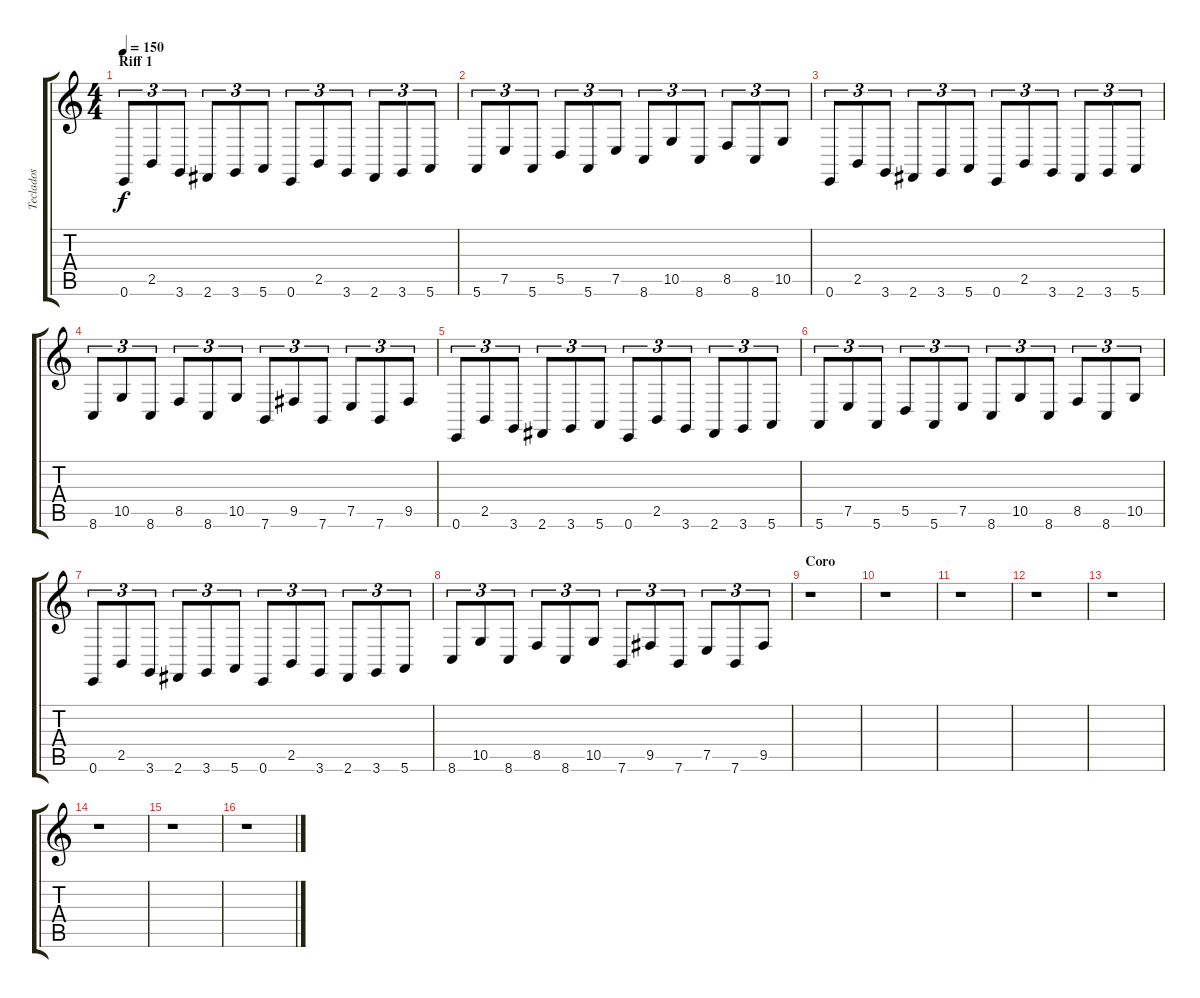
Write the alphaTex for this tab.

\track ("Teclados" "Teclados") {instrument acousticgrandpiano}
\staff {score tabs}
\tuning (E4 B3 G3 D3 A2 E2) {hide}
\ts (4 4)
\section ("" "Riff 1")
\tempo 150
\clef g2
\ks c
0.6.8{tu (3 2) dy f} 2.5.8{tu (3 2)} 3.6.8{tu (3 2)} 2.6.8{tu (3 2)} 3.6.8{tu (3 2)} 5.6.8{tu (3 2)} 0.6.8{tu (3 2)} 2.5.8{tu (3 2)} 3.6.8{tu (3 2)} 2.6.8{tu (3 2)} 3.6.8{tu (3 2)} 5.6.8{tu (3 2)} |
5.6.8{tu (3 2)} 7.5.8{tu (3 2)} 5.6.8{tu (3 2)} 5.5.8{tu (3 2)} 5.6.8{tu (3 2)} 7.5.8{tu (3 2)} 8.6.8{tu (3 2)} 10.5.8{tu (3 2)} 8.6.8{tu (3 2)} 8.5.8{tu (3 2)} 8.6.8{tu (3 2)} 10.5.8{tu (3 2)} |
0.6.8{tu (3 2)} 2.5.8{tu (3 2)} 3.6.8{tu (3 2)} 2.6.8{tu (3 2)} 3.6.8{tu (3 2)} 5.6.8{tu (3 2)} 0.6.8{tu (3 2)} 2.5.8{tu (3 2)} 3.6.8{tu (3 2)} 2.6.8{tu (3 2)} 3.6.8{tu (3 2)} 5.6.8{tu (3 2)} |
8.6.8{tu (3 2)} 10.5.8{tu (3 2)} 8.6.8{tu (3 2)} 8.5.8{tu (3 2)} 8.6.8{tu (3 2)} 10.5.8{tu (3 2)} 7.6.8{tu (3 2)} 9.5.8{tu (3 2)} 7.6.8{tu (3 2)} 7.5.8{tu (3 2)} 7.6.8{tu (3 2)} 9.5.8{tu (3 2)} |
0.6.8{tu (3 2)} 2.5.8{tu (3 2)} 3.6.8{tu (3 2)} 2.6.8{tu (3 2)} 3.6.8{tu (3 2)} 5.6.8{tu (3 2)} 0.6.8{tu (3 2)} 2.5.8{tu (3 2)} 3.6.8{tu (3 2)} 2.6.8{tu (3 2)} 3.6.8{tu (3 2)} 5.6.8{tu (3 2)} |
5.6.8{tu (3 2)} 7.5.8{tu (3 2)} 5.6.8{tu (3 2)} 5.5.8{tu (3 2)} 5.6.8{tu (3 2)} 7.5.8{tu (3 2)} 8.6.8{tu (3 2)} 10.5.8{tu (3 2)} 8.6.8{tu (3 2)} 8.5.8{tu (3 2)} 8.6.8{tu (3 2)} 10.5.8{tu (3 2)} |
0.6.8{tu (3 2)} 2.5.8{tu (3 2)} 3.6.8{tu (3 2)} 2.6.8{tu (3 2)} 3.6.8{tu (3 2)} 5.6.8{tu (3 2)} 0.6.8{tu (3 2)} 2.5.8{tu (3 2)} 3.6.8{tu (3 2)} 2.6.8{tu (3 2)} 3.6.8{tu (3 2)} 5.6.8{tu (3 2)} |
8.6.8{tu (3 2)} 10.5.8{tu (3 2)} 8.6.8{tu (3 2)} 8.5.8{tu (3 2)} 8.6.8{tu (3 2)} 10.5.8{tu (3 2)} 7.6.8{tu (3 2)} 9.5.8{tu (3 2)} 7.6.8{tu (3 2)} 7.5.8{tu (3 2)} 7.6.8{tu (3 2)} 9.5.8{tu (3 2)} |
\section ("" "Coro")
r.1 |
r.1 |
r.1 |
r.1 |
r.1 |
r.1 |
r.1 |
r.1
